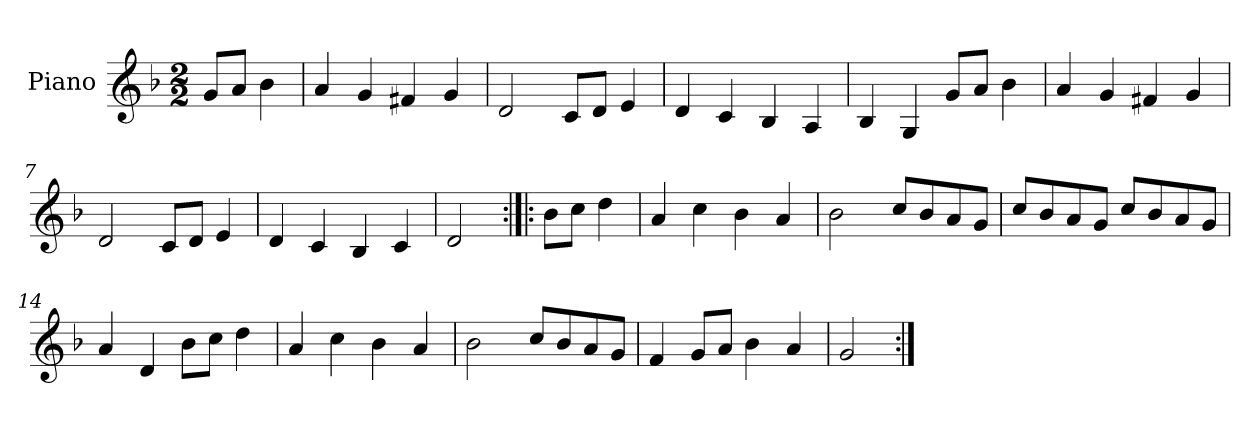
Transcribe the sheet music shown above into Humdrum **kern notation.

**kern
*part1
*staff1
*I"Piano
*I'Pno.
*clefG2
*k[b-]
*M2/2
=1
8g/L
8a/J
4b-\
=2
4a/
4g/
4f#X/
4g/
=3
2d/
8c/L
8d/J
4e/
=4
4d/
4c/
4B-/
4A/
=5
4B-/
4G/
8g/L
8a/J
4b-\
=6
4a/
4g/
4f#X/
4g/
!!LO:LB:g=z
=7
2d/
8c/L
8d/J
4e/
=8
4d/
4c/
4B-/
4c/
=9
2d/
=10:|!|:
8b-\L
8cc\J
4dd\
=11
4a/
4cc\
4b-\
4a/
=12
2b-\
8cc/L
8b-/
8a/
8g/J
=13
8cc/L
8b-/
8a/
8g/J
8cc/L
8b-/
8a/
8g/J
!!LO:LB:g=z
=14
4a/
4d/
8b-\L
8cc\J
4dd\
=15
4a/
4cc\
4b-\
4a/
=16
2b-\
8cc/L
8b-/
8a/
8g/J
=17
4f/
8g/L
8a/J
4b-\
4a/
=18
2g/
=:|!
*-
